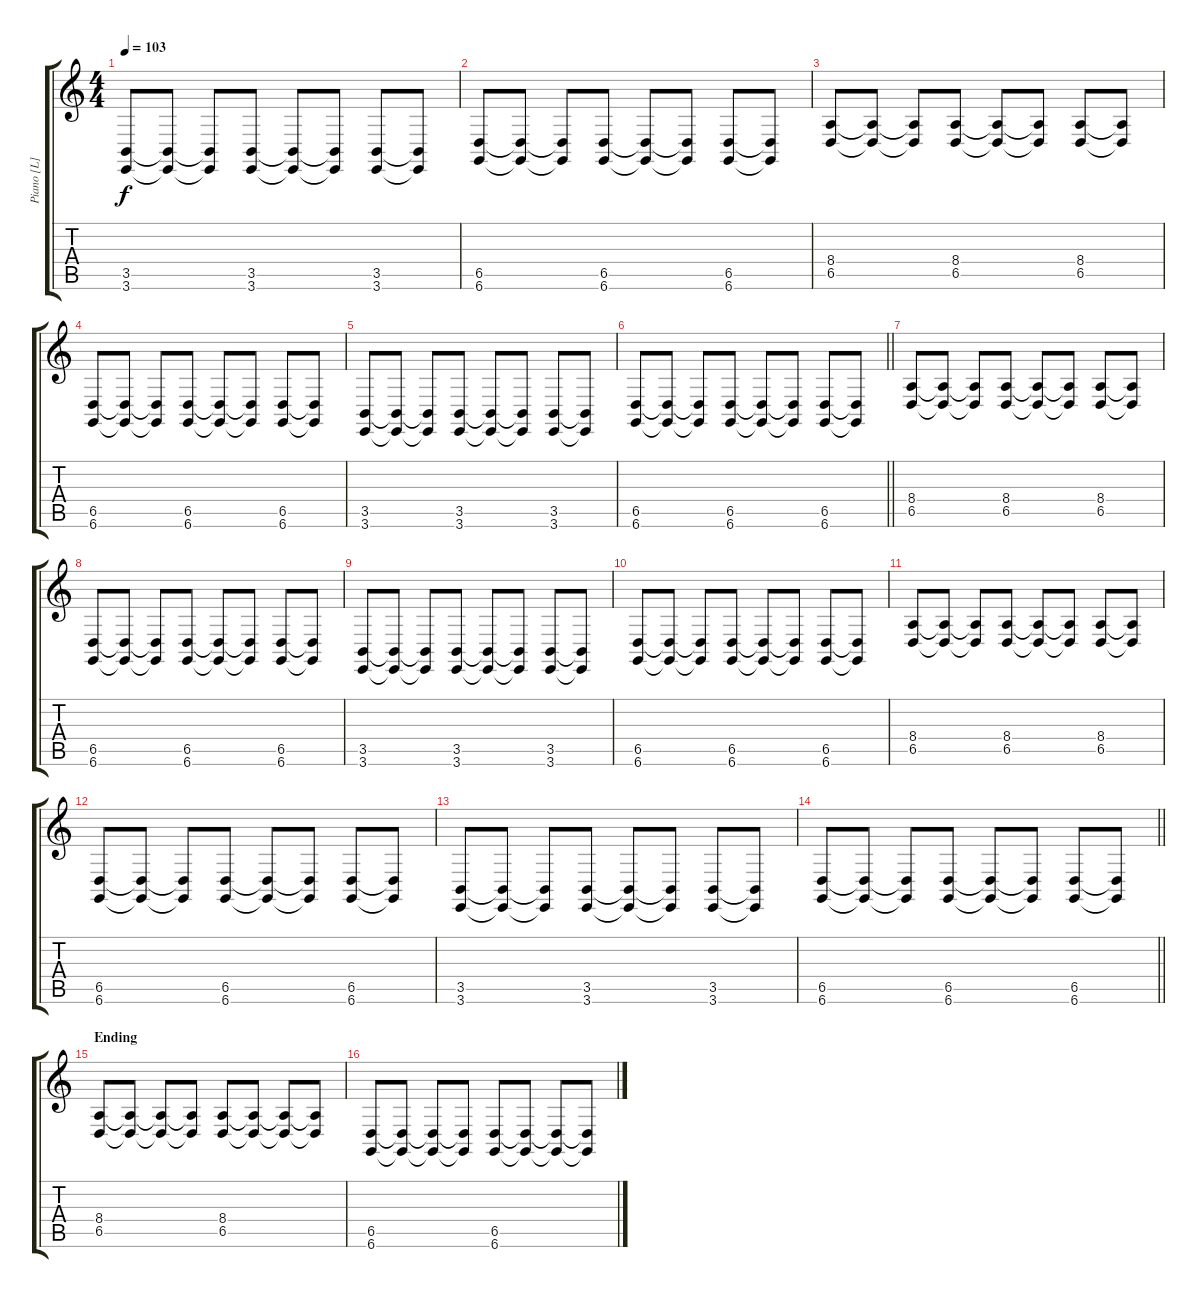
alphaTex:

\track ("Piano [L]" "Piano [L]") {instrument brightacousticpiano}
\staff {score tabs}
\tuning (Eb4 Bb3 Gb3 Db3 Ab2 Db2) {hide}
\ts (4 4)
\tempo 103
\clef g2
\ks c
(3.5 3.6).8{dy f} (3.5{t} 3.6{t}).8 (3.5{t} 3.6{t}).8 (3.5 3.6).8 (3.5{t} 3.6{t}).8 (3.5{t} 3.6{t}).8 (3.5 3.6).8 (3.5{t} 3.6{t}).8 |
(6.5 6.6).8 (6.5{t} 6.6{t}).8 (6.5{t} 6.6{t}).8 (6.5 6.6).8 (6.5{t} 6.6{t}).8 (6.5{t} 6.6{t}).8 (6.5 6.6).8 (6.5{t} 6.6{t}).8 |
(8.4 6.5).8 (8.4{t} 6.5{t}).8 (8.4{t} 6.5{t}).8 (8.4 6.5).8 (8.4{t} 6.5{t}).8 (8.4{t} 6.5{t}).8 (8.4 6.5).8 (8.4{t} 6.5{t}).8 |
(6.5 6.6).8 (6.5{t} 6.6{t}).8 (6.5{t} 6.6{t}).8 (6.5 6.6).8 (6.5{t} 6.6{t}).8 (6.5{t} 6.6{t}).8 (6.5 6.6).8 (6.5{t} 6.6{t}).8 |
(3.5 3.6).8 (3.5{t} 3.6{t}).8 (3.5{t} 3.6{t}).8 (3.5 3.6).8 (3.5{t} 3.6{t}).8 (3.5{t} 3.6{t}).8 (3.5 3.6).8 (3.5{t} 3.6{t}).8 |
\barLineRight lightlight
(6.5 6.6).8 (6.5{t} 6.6{t}).8 (6.5{t} 6.6{t}).8 (6.5 6.6).8 (6.5{t} 6.6{t}).8 (6.5{t} 6.6{t}).8 (6.5 6.6).8 (6.5{t} 6.6{t}).8 |
(8.4 6.5).8 (8.4{t} 6.5{t}).8 (8.4{t} 6.5{t}).8 (8.4 6.5).8 (8.4{t} 6.5{t}).8 (8.4{t} 6.5{t}).8 (8.4 6.5).8 (8.4{t} 6.5{t}).8 |
(6.5 6.6).8 (6.5{t} 6.6{t}).8 (6.5{t} 6.6{t}).8 (6.5 6.6).8 (6.5{t} 6.6{t}).8 (6.5{t} 6.6{t}).8 (6.5 6.6).8 (6.5{t} 6.6{t}).8 |
(3.5 3.6).8 (3.5{t} 3.6{t}).8 (3.5{t} 3.6{t}).8 (3.5 3.6).8 (3.5{t} 3.6{t}).8 (3.5{t} 3.6{t}).8 (3.5 3.6).8 (3.5{t} 3.6{t}).8 |
(6.5 6.6).8 (6.5{t} 6.6{t}).8 (6.5{t} 6.6{t}).8 (6.5 6.6).8 (6.5{t} 6.6{t}).8 (6.5{t} 6.6{t}).8 (6.5 6.6).8 (6.5{t} 6.6{t}).8 |
(8.4 6.5).8 (8.4{t} 6.5{t}).8 (8.4{t} 6.5{t}).8 (8.4 6.5).8 (8.4{t} 6.5{t}).8 (8.4{t} 6.5{t}).8 (8.4 6.5).8 (8.4{t} 6.5{t}).8 |
(6.5 6.6).8 (6.5{t} 6.6{t}).8 (6.5{t} 6.6{t}).8 (6.5 6.6).8 (6.5{t} 6.6{t}).8 (6.5{t} 6.6{t}).8 (6.5 6.6).8 (6.5{t} 6.6{t}).8 |
(3.5 3.6).8 (3.5{t} 3.6{t}).8 (3.5{t} 3.6{t}).8 (3.5 3.6).8 (3.5{t} 3.6{t}).8 (3.5{t} 3.6{t}).8 (3.5 3.6).8 (3.5{t} 3.6{t}).8 |
\barLineRight lightlight
(6.5 6.6).8 (6.5{t} 6.6{t}).8 (6.5{t} 6.6{t}).8 (6.5 6.6).8 (6.5{t} 6.6{t}).8 (6.5{t} 6.6{t}).8 (6.5 6.6).8 (6.5{t} 6.6{t}).8 |
\section ("" "Ending")
(8.4 6.5).8 (8.4{t} 6.5{t}).8 (8.4{t} 6.5{t}).8 (8.4{t} 6.5{t}).8 (8.4 6.5).8 (8.4{t} 6.5{t}).8 (8.4{t} 6.5{t}).8 (8.4{t} 6.5{t}).8 |
(6.5 6.6).8 (6.5{t} 6.6{t}).8 (6.5{t} 6.6{t}).8 (6.5{t} 6.6{t}).8 (6.5 6.6).8 (6.5{t} 6.6{t}).8 (6.5{t} 6.6{t}).8 (6.5{t} 6.6{t}).8
